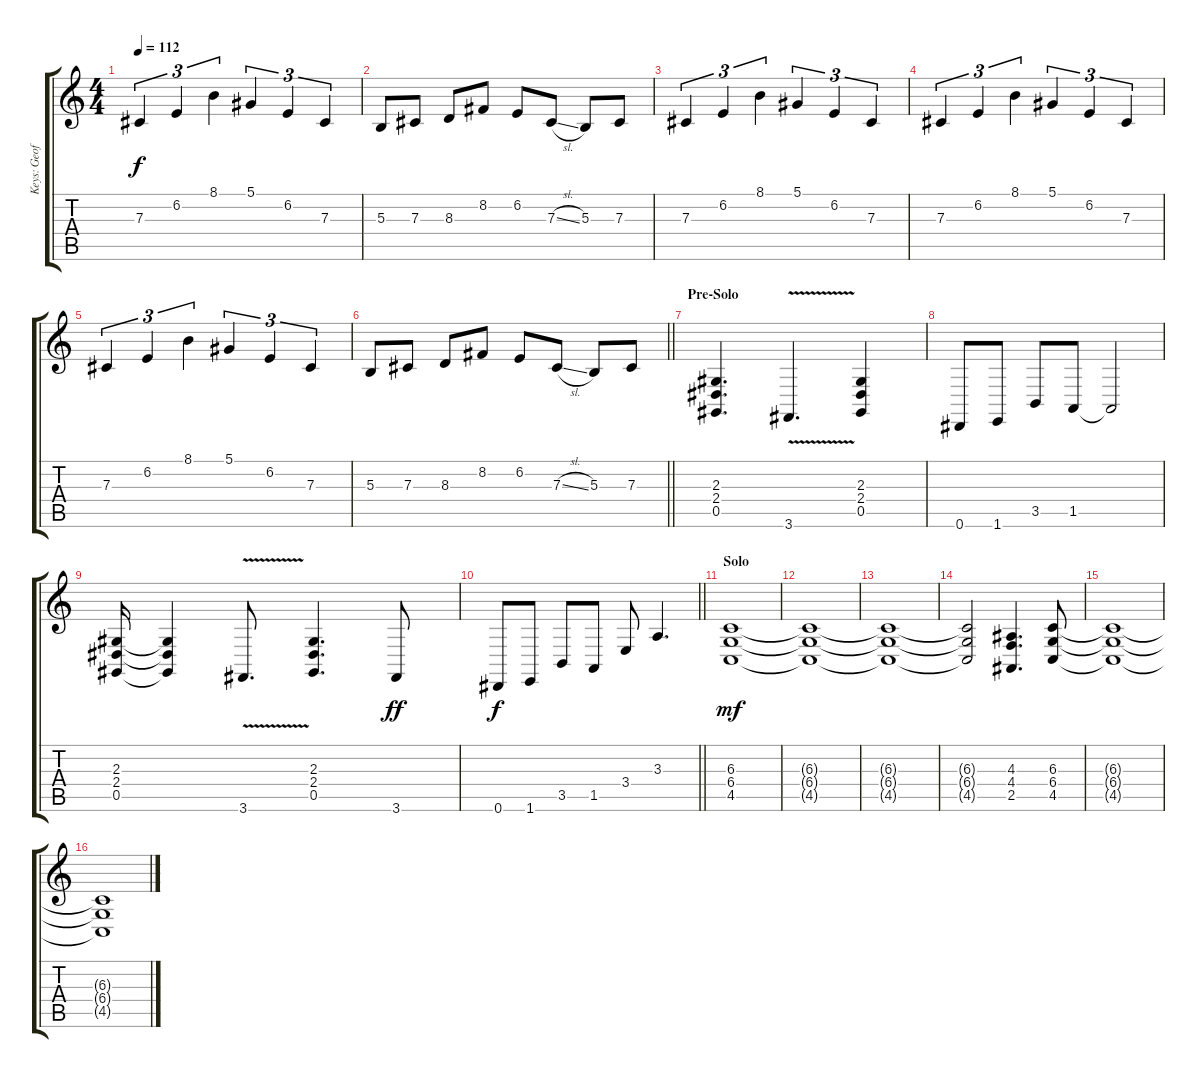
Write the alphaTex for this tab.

\track ("Keys: Geoff" "Keys: Geof") {instrument stringensemble1}
\staff {score tabs}
\tuning (Eb4 Bb3 Gb3 Db3 Ab2 Eb2) {hide}
\ts (4 4)
\tempo 112
\clef g2
\ks c
7.3.4{tu (3 2) dy f} 6.2.4{tu (3 2)} 8.1.4{tu (3 2)} 5.1.4{tu (3 2)} 6.2.4{tu (3 2)} 7.3.4{tu (3 2)} |
5.3.8 7.3.8 8.3.8 8.2.8 6.2.8 7.3{sl}.8 5.3.8 7.3.8 |
7.3.4{tu (3 2)} 6.2.4{tu (3 2)} 8.1.4{tu (3 2)} 5.1.4{tu (3 2)} 6.2.4{tu (3 2)} 7.3.4{tu (3 2)} |
7.3.4{tu (3 2)} 6.2.4{tu (3 2)} 8.1.4{tu (3 2)} 5.1.4{tu (3 2)} 6.2.4{tu (3 2)} 7.3.4{tu (3 2)} |
7.3.4{tu (3 2)} 6.2.4{tu (3 2)} 8.1.4{tu (3 2)} 5.1.4{tu (3 2)} 6.2.4{tu (3 2)} 7.3.4{tu (3 2)} |
\barLineRight lightlight
5.3.8 7.3.8 8.3.8 8.2.8 6.2.8 7.3{sl}.8 5.3.8 7.3.8 |
\section ("" "Pre-Solo")
(2.3 2.4 0.5).4{d} 3.6{v}.4{d} (2.3 2.4 0.5).4 |
0.6.8 1.6.8 3.5.8 1.5.8 1.5{t}.2 |
(2.3 2.4 0.5).16 (2.3{t} 2.4{t} 0.5{t}).4 3.6{v}.8{d} (2.3 2.4 0.5).4{d} 3.6.8{dy ff} |
\barLineRight lightlight
0.6.8{dy f} 1.6.8 3.5.8 1.5.8 3.4.8 3.3.4{d} |
\section ("" "Solo")
(6.3 6.4 4.5).1{dy mf} |
(6.3{t} 6.4{t} 4.5{t}).1 |
(6.3{t} 6.4{t} 4.5{t}).1 |
(6.3{t} 6.4{t} 4.5{t}).2 (4.3 4.4 2.5).4{d} (6.3 6.4 4.5).8 |
(6.3{t} 6.4{t} 4.5{t}).1 |
(6.3{t} 6.4{t} 4.5{t}).1
